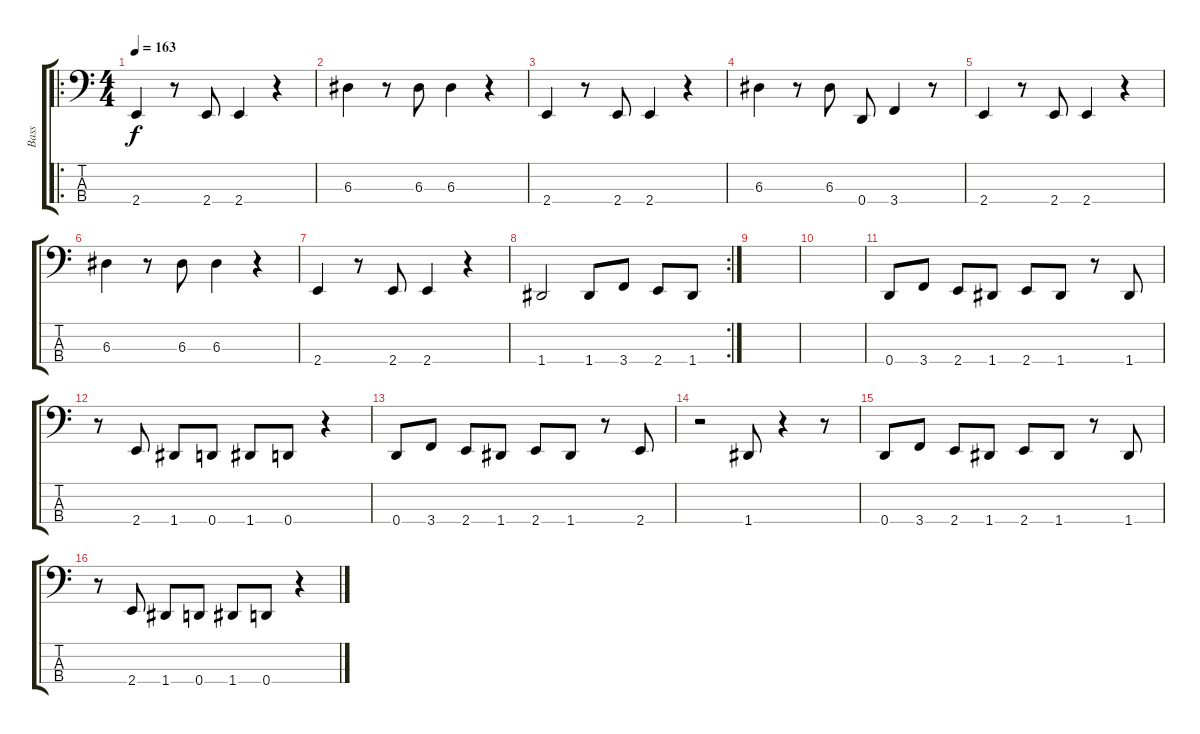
\track ("Bass" "Bass") {instrument electricbassfinger}
\staff {score tabs}
\tuning (G2 D2 A1 D1) {hide}
\ro
\ts (4 4)
\tempo 163
\clef f4
\ks c
2.4.4{dy f} r.8 2.4.8 2.4.4 r.4 |
6.3.4 r.8 6.3.8 6.3.4 r.4 |
2.4.4 r.8 2.4.8 2.4.4 r.4 |
6.3.4 r.8 6.3.8 0.4.8 3.4.4 r.8 |
2.4.4 r.8 2.4.8 2.4.4 r.4 |
6.3.4 r.8 6.3.8 6.3.4 r.4 |
2.4.4 r.8 2.4.8 2.4.4 r.4 |
\rc 2
1.4.2 1.4.8 3.4.8 2.4.8 1.4.8 |
|
|
0.4.8 3.4.8 2.4.8 1.4.8 2.4.8 1.4.8 r.8 1.4.8 |
r.8 2.4.8 1.4.8 0.4.8 1.4.8 0.4.8 r.4 |
0.4.8 3.4.8 2.4.8 1.4.8 2.4.8 1.4.8 r.8 2.4.8 |
r.2 1.4.8 r.4 r.8 |
0.4.8 3.4.8 2.4.8 1.4.8 2.4.8 1.4.8 r.8 1.4.8 |
r.8 2.4.8 1.4.8 0.4.8 1.4.8 0.4.8 r.4
